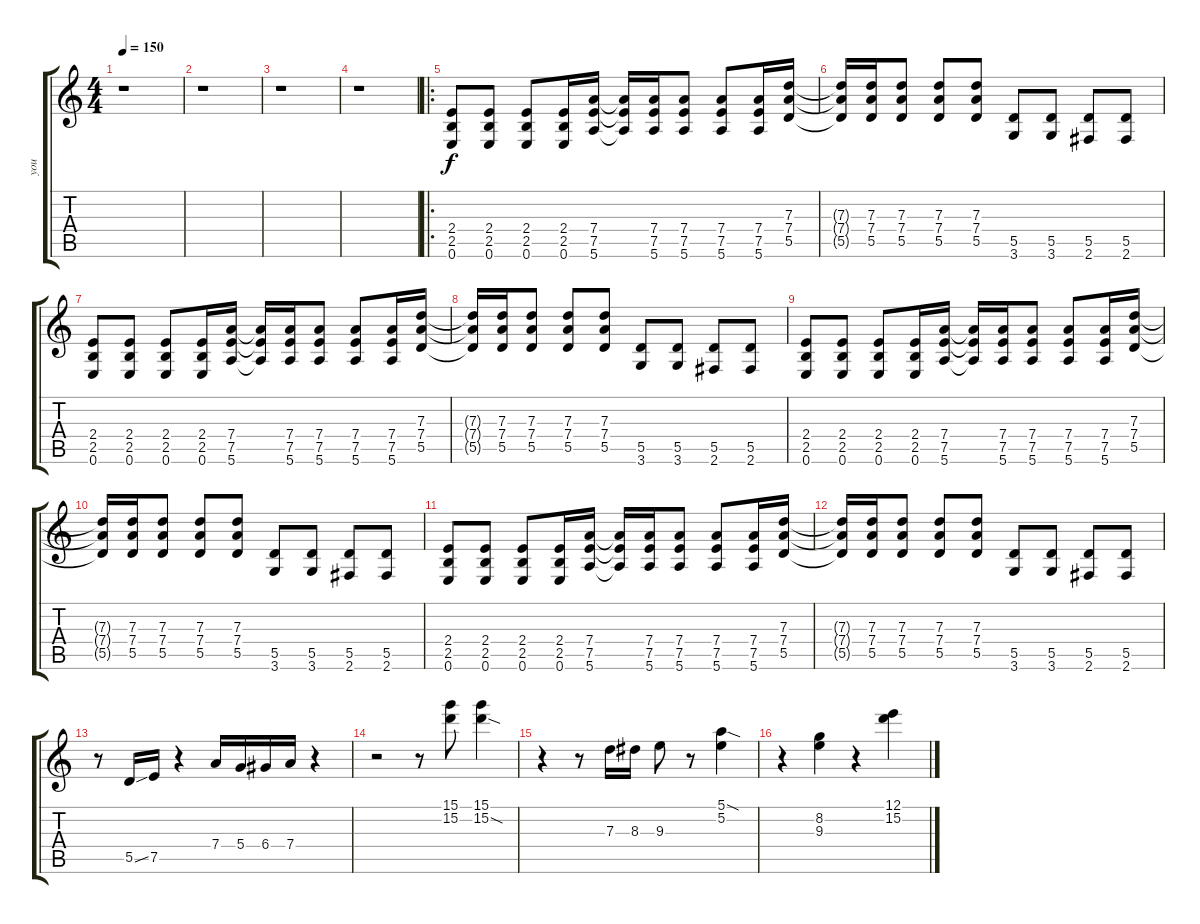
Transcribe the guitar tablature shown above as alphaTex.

\track ("you" "you") {instrument overdrivenguitar}
\staff {score tabs}
\tuning (E4 B3 G3 D3 A2 E2) {hide}
\ts (4 4)
\tempo 150
\clef g2
\ks c
r.1{dy f instrument overdrivenguitar} |
r.1 |
r.1 |
r.1 |
\ro
(2.4 2.5 0.6).8 (2.4 2.5 0.6).8 (2.4 2.5 0.6).8 (2.4 2.5 0.6).16 (7.4 7.5 5.6).16 (7.4{t} 7.5{t} 5.6{t}).16 (7.4 7.5 5.6).16 (7.4 7.5 5.6).8 (7.4 7.5 5.6).8 (7.4 7.5 5.6).16 (7.3 7.4 5.5).16 |
(7.3{t} 7.4{t} 5.5{t}).16 (7.3 7.4 5.5).16 (7.3 7.4 5.5).8 (7.3 7.4 5.5).8 (7.3 7.4 5.5).8 (5.5 3.6).8 (5.5 3.6).8 (5.5 2.6).8 (5.5 2.6).8 |
(2.4 2.5 0.6).8 (2.4 2.5 0.6).8 (2.4 2.5 0.6).8 (2.4 2.5 0.6).16 (7.4 7.5 5.6).16 (7.4{t} 7.5{t} 5.6{t}).16 (7.4 7.5 5.6).16 (7.4 7.5 5.6).8 (7.4 7.5 5.6).8 (7.4 7.5 5.6).16 (7.3 7.4 5.5).16 |
(7.3{t} 7.4{t} 5.5{t}).16 (7.3 7.4 5.5).16 (7.3 7.4 5.5).8 (7.3 7.4 5.5).8 (7.3 7.4 5.5).8 (5.5 3.6).8 (5.5 3.6).8 (5.5 2.6).8 (5.5 2.6).8 |
(2.4 2.5 0.6).8 (2.4 2.5 0.6).8 (2.4 2.5 0.6).8 (2.4 2.5 0.6).16 (7.4 7.5 5.6).16 (7.4{t} 7.5{t} 5.6{t}).16 (7.4 7.5 5.6).16 (7.4 7.5 5.6).8 (7.4 7.5 5.6).8 (7.4 7.5 5.6).16 (7.3 7.4 5.5).16 |
(7.3{t} 7.4{t} 5.5{t}).16 (7.3 7.4 5.5).16 (7.3 7.4 5.5).8 (7.3 7.4 5.5).8 (7.3 7.4 5.5).8 (5.5 3.6).8 (5.5 3.6).8 (5.5 2.6).8 (5.5 2.6).8 |
(2.4 2.5 0.6).8 (2.4 2.5 0.6).8 (2.4 2.5 0.6).8 (2.4 2.5 0.6).16 (7.4 7.5 5.6).16 (7.4{t} 7.5{t} 5.6{t}).16 (7.4 7.5 5.6).16 (7.4 7.5 5.6).8 (7.4 7.5 5.6).8 (7.4 7.5 5.6).16 (7.3 7.4 5.5).16 |
(7.3{t} 7.4{t} 5.5{t}).16 (7.3 7.4 5.5).16 (7.3 7.4 5.5).8 (7.3 7.4 5.5).8 (7.3 7.4 5.5).8 (5.5 3.6).8 (5.5 3.6).8 (5.5 2.6).8 (5.5 2.6).8 |
r.8 5.5{ss}.16 7.5.16 r.4 7.4.16 5.4.16 6.4.16 7.4.16 r.4 |
r.2 r.8 (15.1 15.2).8 (15.1 15.2{sod}).4 |
r.4 r.8 7.3.16 8.3.16 9.3.8 r.8 (5.1{sod} 5.2).4 |
r.4 (8.2 9.3).4 r.4 (12.1 15.2).4
